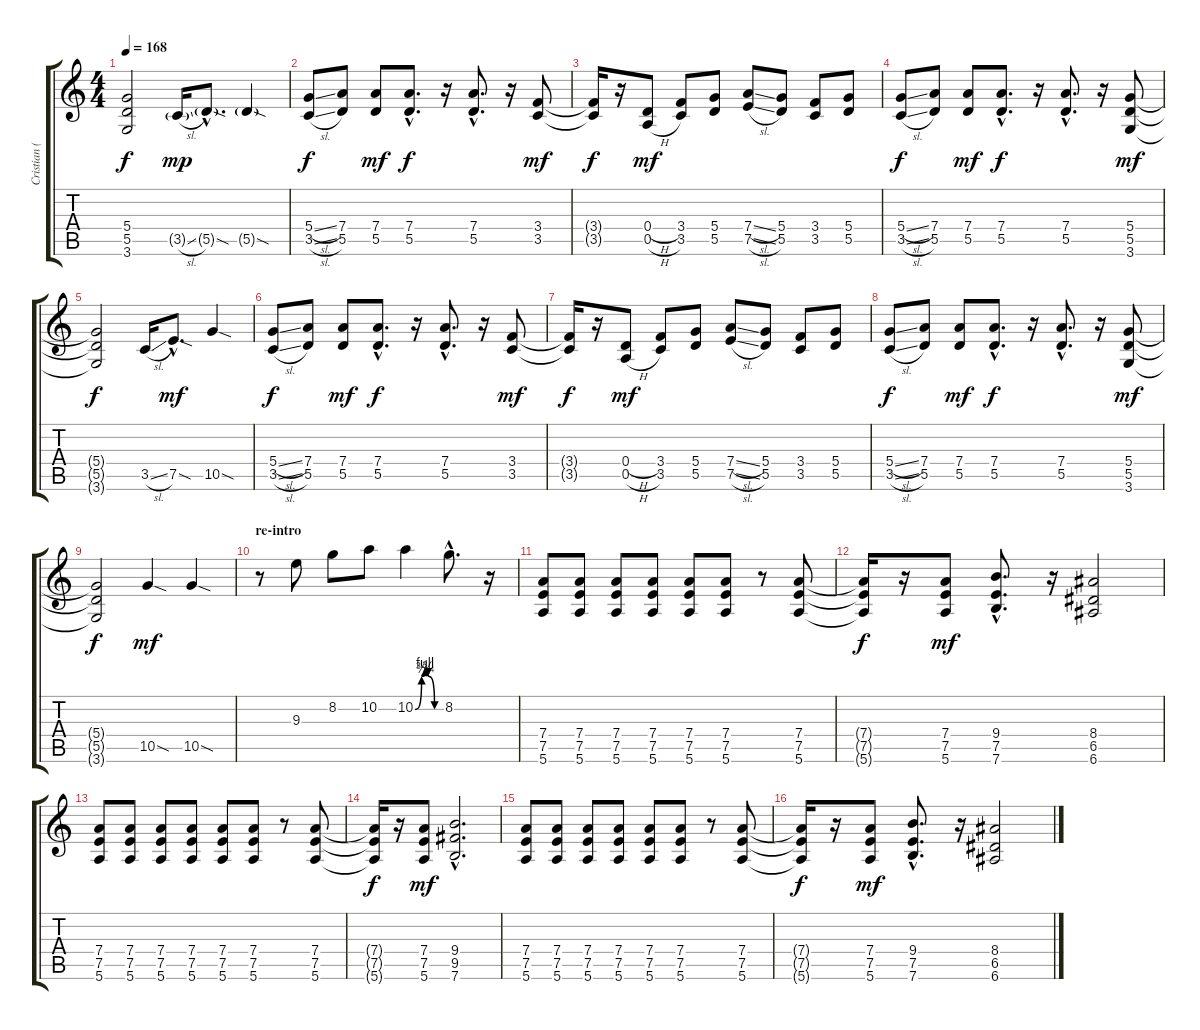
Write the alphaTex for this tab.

\track ("Cristian (guitarra)" "Cristian (") {instrument distortionguitar}
\staff {score tabs}
\tuning (E4 B3 G3 D3 A2 E2) {hide}
\ts (4 4)
\tempo 168
\clef g2
\ks c
(5.4{t} 5.5{t} 3.6{t}).2{dy f} 3.5{sl g}.16{dy mp} 5.5{sod g hac}.8{d} 5.5{sod g}.4 |
(5.4{sl} 3.5{sl}).8{dy f} (7.4 5.5).8 (7.4 5.5).8{dy mf} (7.4{hac} 5.5{hac}).8{d dy f} r.16 (7.4{hac} 5.5{hac}).8{d} r.16 (3.4 3.5).8{dy mf} |
(3.4{t} 3.5{t}).16{dy f} r.16 (0.4{h} 0.5{h}).8{dy mf} (3.4 3.5).8 (5.4 5.5).8 (7.4{sl} 7.5{sl}).8 (5.4 5.5).8 (3.4 3.5).8 (5.4 5.5).8 |
(5.4{sl} 3.5{sl}).8{dy f} (7.4 5.5).8 (7.4 5.5).8{dy mf} (7.4{hac} 5.5{hac}).8{d dy f} r.16 (7.4{hac} 5.5{hac}).8{d} r.16 (5.4 5.5 3.6).8{dy mf} |
(5.4{t} 5.5{t} 3.6{t}).2{dy f} 3.5{sl}.16 7.5{sod hac}.8{d dy mf} 10.5{sod}.4 |
(5.4{sl} 3.5{sl}).8{dy f} (7.4 5.5).8 (7.4 5.5).8{dy mf} (7.4{hac} 5.5{hac}).8{d dy f} r.16 (7.4{hac} 5.5{hac}).8{d} r.16 (3.4 3.5).8{dy mf} |
(3.4{t} 3.5{t}).16{dy f} r.16 (0.4{h} 0.5{h}).8{dy mf} (3.4 3.5).8 (5.4 5.5).8 (7.4{sl} 7.5{sl}).8 (5.4 5.5).8 (3.4 3.5).8 (5.4 5.5).8 |
(5.4{sl} 3.5{sl}).8{dy f} (7.4 5.5).8 (7.4 5.5).8{dy mf} (7.4{hac} 5.5{hac}).8{d dy f} r.16 (7.4{hac} 5.5{hac}).8{d} r.16 (5.4 5.5 3.6).8{dy mf} |
(5.4{t} 5.5{t} 3.6{t}).2{dy f} 10.5{sod}.4{dy mf} 10.5{sod}.4 |
\section ("" "re-intro")
r.8 9.3.8 8.2.8 10.2.8 10.2{be (custom 0 0 15 3 23 4 30 3 45 0 60 0)}.4 8.2{hac}.8{d} r.16 |
(7.4 7.5 5.6).8 (7.4 7.5 5.6).8 (7.4 7.5 5.6).8 (7.4 7.5 5.6).8 (7.4 7.5 5.6).8 (7.4 7.5 5.6).8 r.8 (7.4 7.5 5.6).8 |
(7.4{t} 7.5{t} 5.6{t}).16{dy f} r.16 (7.4 7.5 5.6).8{dy mf} (9.4{hac} 7.5{hac} 7.6{hac}).8{d} r.16 (8.4 6.5 6.6).2 |
(7.4 7.5 5.6).8 (7.4 7.5 5.6).8 (7.4 7.5 5.6).8 (7.4 7.5 5.6).8 (7.4 7.5 5.6).8 (7.4 7.5 5.6).8 r.8 (7.4 7.5 5.6).8 |
(7.4{t} 7.5{t} 5.6{t}).16{dy f} r.16 (7.4 7.5 5.6).8{dy mf} (9.4{hac} 9.5{hac} 7.6{hac}).2{d} |
(7.4 7.5 5.6).8 (7.4 7.5 5.6).8 (7.4 7.5 5.6).8 (7.4 7.5 5.6).8 (7.4 7.5 5.6).8 (7.4 7.5 5.6).8 r.8 (7.4 7.5 5.6).8 |
(7.4{t} 7.5{t} 5.6{t}).16{dy f} r.16 (7.4 7.5 5.6).8{dy mf} (9.4{hac} 7.5{hac} 7.6{hac}).8{d} r.16 (8.4 6.5 6.6).2
